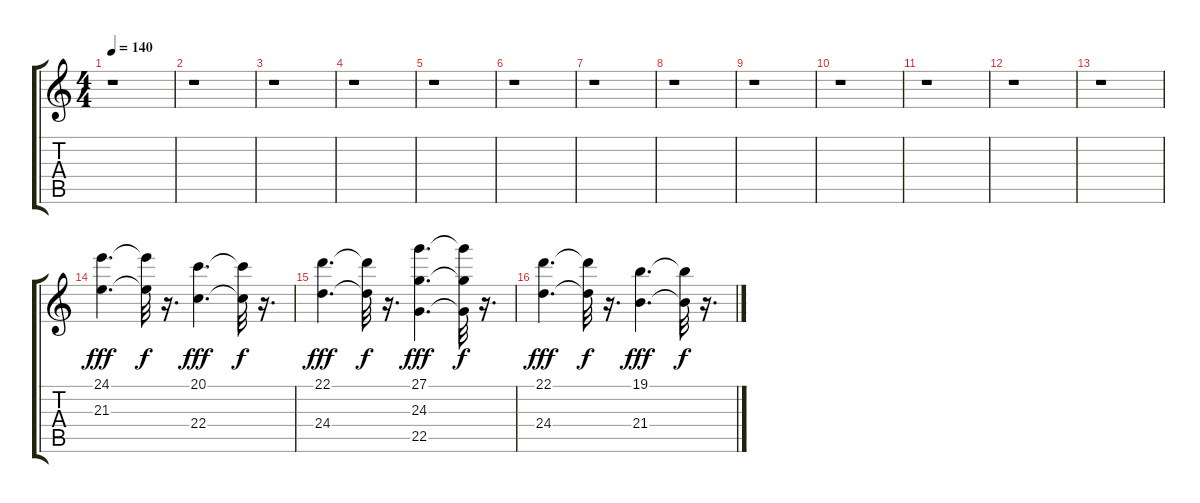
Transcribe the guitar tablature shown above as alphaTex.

\track "" {instrument acousticgrandpiano}
\staff {score tabs}
\tuning (E4 B3 G3 D3 A2 E2) {hide}
\ts (4 4)
\tempo 140
\clef g2
\ks c
r.1{dy f} |
r.1 |
r.1 |
r.1 |
r.1 |
r.1 |
r.1 |
r.1 |
r.1 |
r.1 |
r.1 |
r.1 |
r.1 |
(24.1 21.3).4{d dy fff} (24.1{t} 21.3{t}).32{dy f} r.16{d} (20.1 22.4).4{d dy fff} (20.1{t} 22.4{t}).32{dy f} r.16{d} |
(22.1 24.4).4{d dy fff} (22.1{t} 24.4{t}).32{dy f} r.16{d} (27.1 24.3 22.5).4{d dy fff} (27.1{t} 24.3{t} 22.5{t}).32{dy f} r.16{d} |
(22.1 24.4).4{d dy fff} (22.1{t} 24.4{t}).32{dy f} r.16{d} (19.1 21.4).4{d dy fff} (19.1{t} 21.4{t}).32{dy f} r.16{d}
